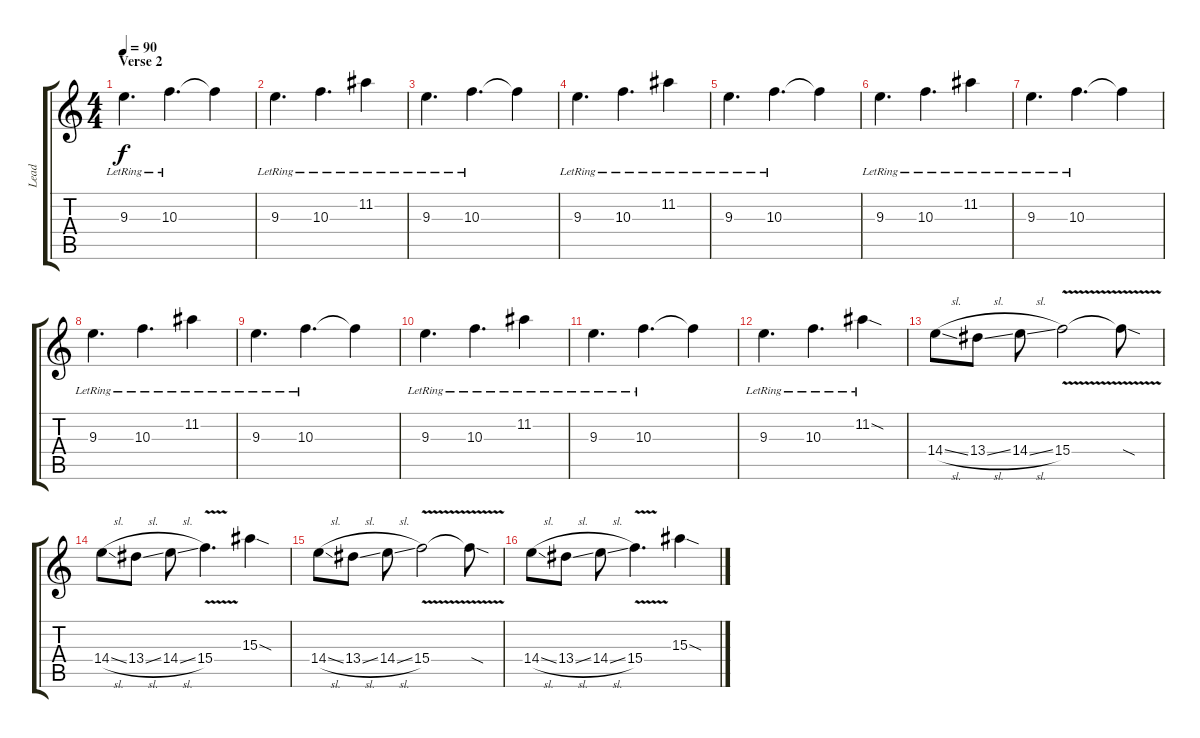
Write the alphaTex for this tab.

\track ("Lead" "Lead") {instrument overdrivenguitar}
\staff {score tabs}
\tuning (E4 B3 G3 D3 A2 E2) {hide}
\ts (4 4)
\section ("" "Verse 2")
\tempo 90
\clef g2
\ks c
9.3{lr}.4{d dy f} 10.3{lr}.4{d} 10.3{t}.4 |
9.3{lr}.4{d} 10.3{lr}.4{d} 11.2{lr}.4 |
9.3{lr}.4{d} 10.3{lr}.4{d} 10.3{t}.4 |
9.3{lr}.4{d} 10.3{lr}.4{d} 11.2{lr}.4 |
9.3{lr}.4{d} 10.3{lr}.4{d} 10.3{t}.4 |
9.3{lr}.4{d} 10.3{lr}.4{d} 11.2{lr}.4 |
9.3{lr}.4{d} 10.3{lr}.4{d} 10.3{t}.4 |
9.3{lr}.4{d} 10.3{lr}.4{d} 11.2{lr}.4 |
9.3{lr}.4{d} 10.3{lr}.4{d} 10.3{t}.4 |
9.3{lr}.4{d} 10.3{lr}.4{d} 11.2{lr}.4 |
9.3{lr}.4{d} 10.3{lr}.4{d} 10.3{t}.4 |
9.3{lr}.4{d} 10.3{lr}.4{d} 11.2{sod lr}.4{instrument distortionguitar} |
14.4{sl}.8 13.4{sl}.8 14.4{sl}.8 15.4{v}.2 15.4{sod t}.8 |
14.4{sl}.8 13.4{sl}.8 14.4{sl}.8 15.4{v}.4{d} 15.3{sod}.4 |
14.4{sl}.8 13.4{sl}.8 14.4{sl}.8 15.4{v}.2 15.4{sod t}.8 |
14.4{sl}.8 13.4{sl}.8 14.4{sl}.8 15.4{v}.4{d} 15.3{sod}.4
